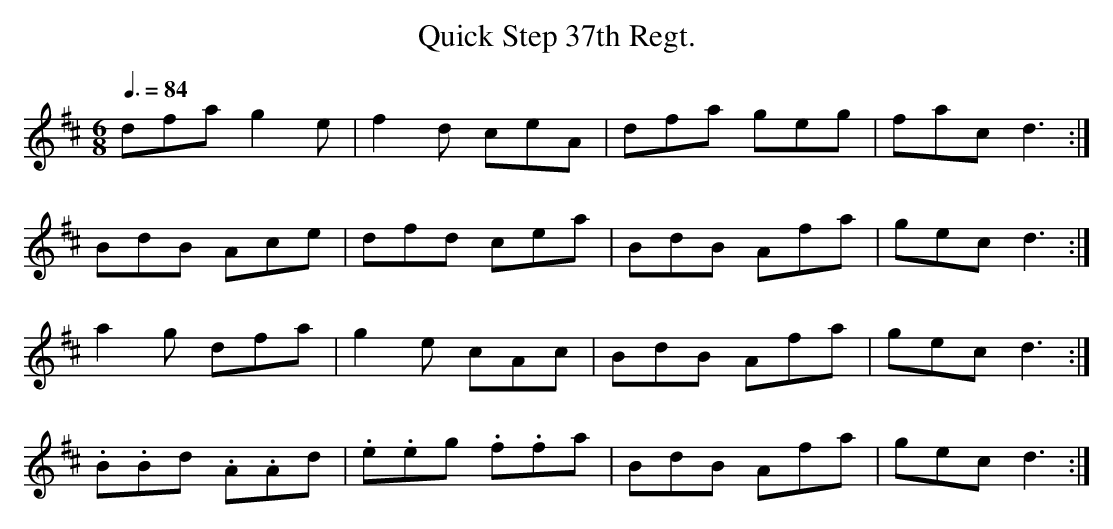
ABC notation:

X:1
T:Quick Step 37th Regt.
M:6/8
L:1/8
Q:3/8=84
K:D
 dfa g2e | f2d ceA | dfa geg | fac d3 :|
 BdB Ace | dfd cea | BdB Afa | gec d3 :|
 a2g dfa | g2e cAc | BdB Afa | gec d3 :|
.B.Bd .A.Ad | .e.eg .f.fa | BdB Afa | gec d3 :|
